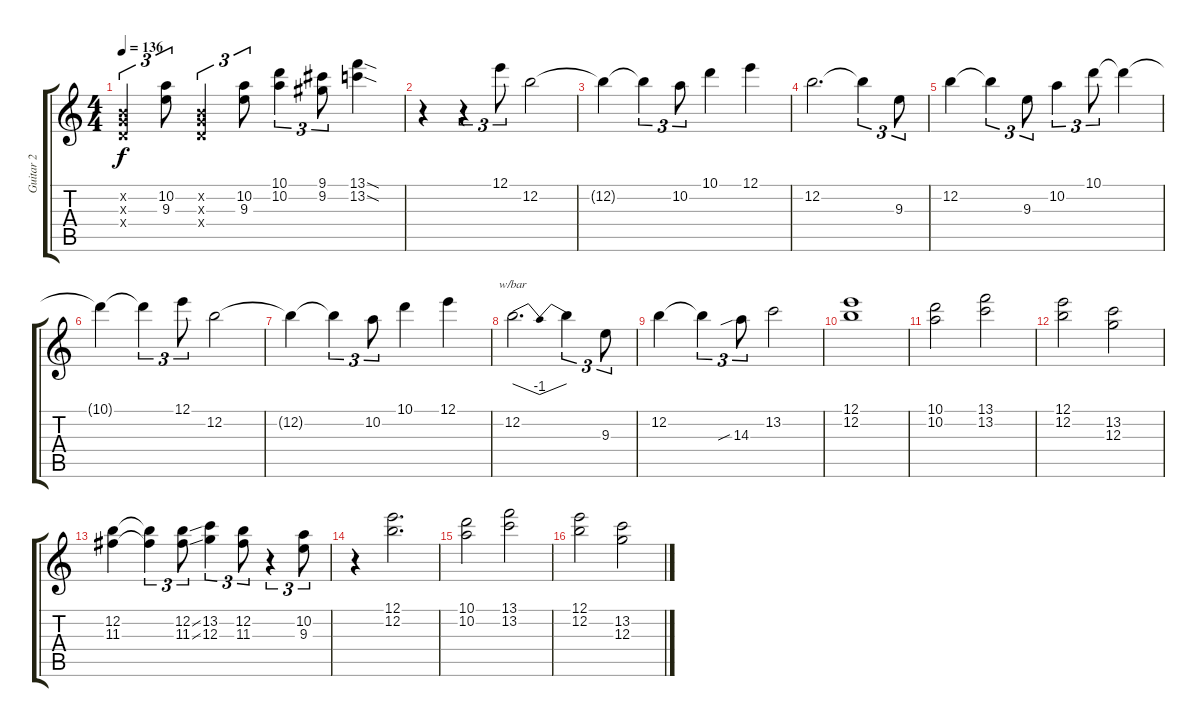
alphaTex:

\track ("Guitar 2" "Guitar 2") {instrument distortionguitar}
\staff {score tabs}
\tuning (E4 B3 G3 D3 A2 E2) {hide}
\ts (4 4)
\tempo 136
\clef g2
\ks c
(0.2{x} 0.3{x} 0.4{x}).4{tu (3 2) dy f} (10.2 9.3).8{tu (3 2)} (0.2{x} 0.3{x} 0.4{x}).4{tu (3 2)} (10.2 9.3).8{tu (3 2)} (10.1 10.2).4{tu (3 2)} (9.1 9.2).8{tu (3 2)} (13.1{sod} 13.2{sod}).4 |
r.4{volume 10 instrument distortionguitar} r.4{tu (3 2)} 12.1.8{tu (3 2)} 12.2.2 |
12.2{t}.4 12.2{t}.4{tu (3 2)} 10.2.8{tu (3 2)} 10.1.4 12.1.4 |
12.2.2{d} 12.2{t}.4{tu (3 2)} 9.3.8{tu (3 2)} |
12.2.4 12.2{t}.4{tu (3 2)} 9.3.8{tu (3 2)} 10.2.4{tu (3 2)} 10.1.8{tu (3 2)} 10.1{t}.4 |
10.1{t}.4 10.1{t}.4{tu (3 2)} 12.1.8{tu (3 2)} 12.2.2 |
12.2{t}.4 12.2{t}.4{tu (3 2)} 10.2.8{tu (3 2)} 10.1.4 12.1.4 |
12.2.2{d tbe (dip default 0 0 30 -4 60 0)} 12.2{t}.4{tu (3 2)} 9.3.8{tu (3 2)} |
12.2.4 12.2{t}.4{tu (3 2)} 14.3{sib}.8{tu (3 2)} 13.2.2 |
(12.1 12.2).1 |
(10.1 10.2).2 (13.1 13.2).2 |
(12.1 12.2).2 (13.2 12.3).2 |
(12.2 11.3).4 (12.2{t} 11.3{t}).4{tu (3 2)} (12.2{ss} 11.3{ss}).8{tu (3 2)} (13.2 12.3).4{tu (3 2)} (12.2 11.3).8{tu (3 2)} r.4{tu (3 2)} (10.2 9.3).8{tu (3 2)} |
r.4 (12.1 12.2).2{d} |
(10.1 10.2).2 (13.1 13.2).2 |
(12.1 12.2).2 (13.2 12.3).2
